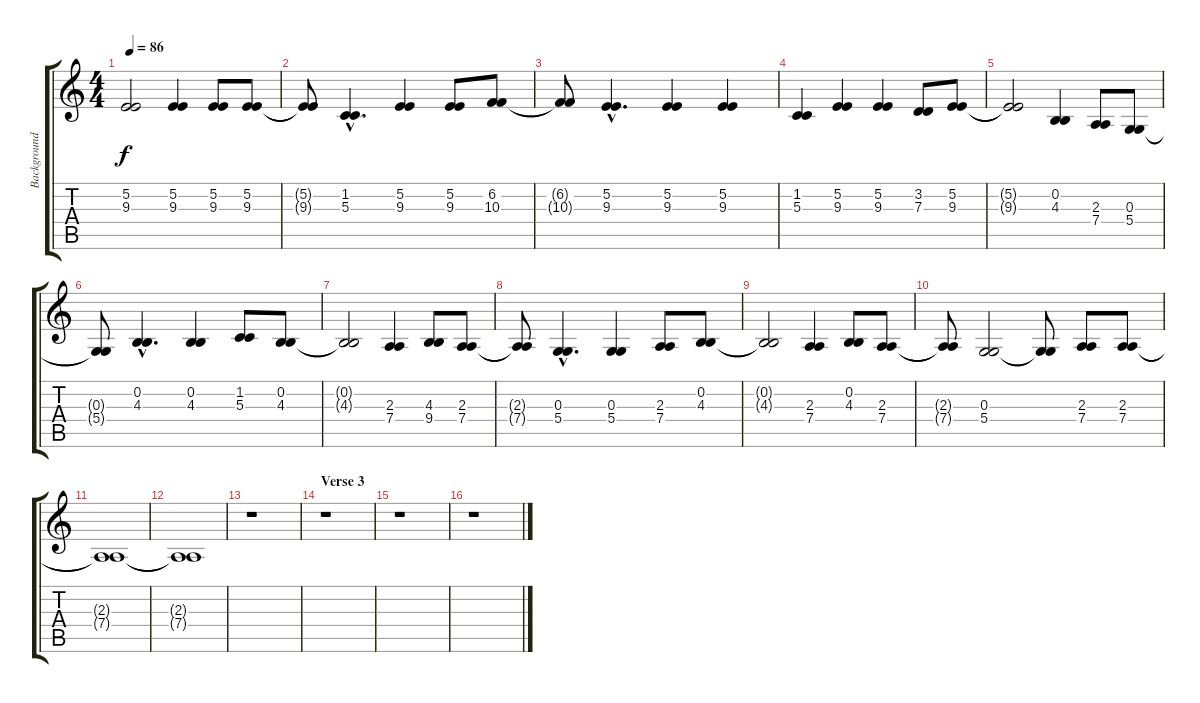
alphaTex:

\track ("Background Vocals (Ritchie+DeLorenzo)" "Background") {instrument lead1square}
\staff {score tabs}
\tuning (E4 B3 G3 D3 A2 E2) {hide}
\ts (4 4)
\tempo 86
\clef g2
\ks c
(5.2{t} 9.3{t}).2{dy f} (5.2 9.3).4 (5.2 9.3).8 (5.2 9.3).8 |
(5.2{t} 9.3{t}).8 (1.2{hac} 5.3{hac}).4{d} (5.2 9.3).4 (5.2 9.3).8 (6.2 10.3).8 |
(6.2{t} 10.3{t}).8 (5.2{hac} 9.3{hac}).4{d} (5.2 9.3).4 (5.2 9.3).4 |
(1.2 5.3).4 (5.2 9.3).4 (5.2 9.3).4 (3.2 7.3).8 (5.2 9.3).8 |
(5.2{t} 9.3{t}).2 (0.2 4.3).4{volume 12} (2.3 7.4).8 (0.3 5.4).8 |
(0.3{t} 5.4{t}).8 (0.2{hac} 4.3{hac}).4{d} (0.2 4.3).4 (1.2 5.3).8 (0.2 4.3).8 |
(0.2{t} 4.3{t}).2 (2.3 7.4).4 (4.3 9.4).8 (2.3 7.4).8 |
(2.3{t} 7.4{t}).8 (0.3{hac} 5.4{hac}).4{d} (0.3 5.4).4 (2.3 7.4).8 (0.2 4.3).8 |
(0.2{t} 4.3{t}).2 (2.3 7.4).4 (0.2 4.3).8 (2.3 7.4).8 |
(2.3{t} 7.4{t}).8 (0.3 5.4).2 (0.3{t} 5.4{t}).8 (2.3 7.4).8 (2.3 7.4).8 |
(2.3{t} 7.4{t}).1{volume 0} |
(2.3{t} 7.4{t}).1 |
r.1 |
\section ("" "Verse 3")
r.1 |
r.1 |
r.1
